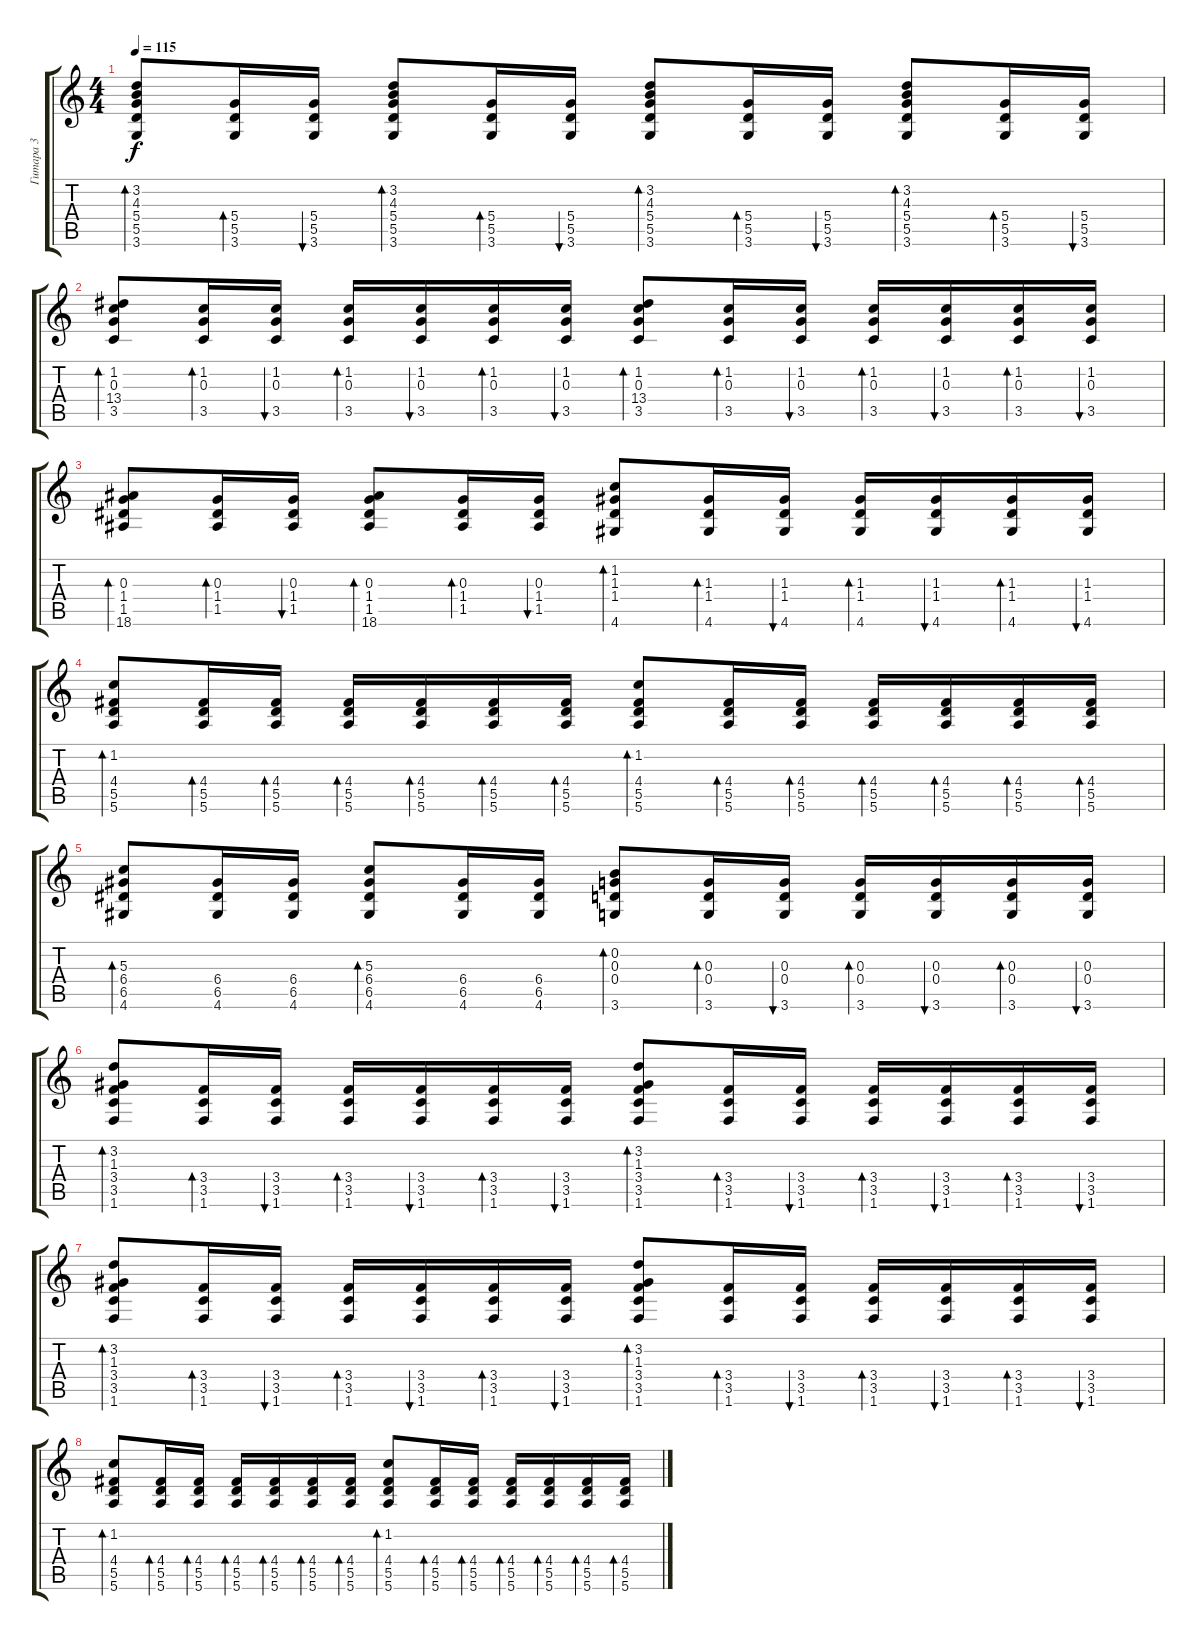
\track ("Гитара 3" "Гитара 3") {instrument acousticguitarsteel}
\staff {score tabs}
\tuning (E4 B3 G3 D3 A2 E2) {hide}
\ts (4 4)
\tempo 115
\clef g2
\ks c
(3.2 4.3 5.4 5.5 3.6).8{bd 60 dy f} (5.4 5.5 3.6).16{bd 60} (5.4 5.5 3.6).16{bu 60} (3.2 4.3 5.4 5.5 3.6).8{bd 60} (5.4 5.5 3.6).16{bd 60} (5.4 5.5 3.6).16{bu 60} (3.2 4.3 5.4 5.5 3.6).8{bd 60} (5.4 5.5 3.6).16{bd 60} (5.4 5.5 3.6).16{bu 60} (3.2 4.3 5.4 5.5 3.6).8{bd 60} (5.4 5.5 3.6).16{bd 60} (5.4 5.5 3.6).16{bu 60} |
(1.2 0.3 13.4 3.5).8{bd 60} (1.2 0.3 3.5).16{bd 60} (1.2 0.3 3.5).16{bu 60} (1.2 0.3 3.5).16{bd 60} (1.2 0.3 3.5).16{bu 60} (1.2 0.3 3.5).16{bd 60} (1.2 0.3 3.5).16{bu 60} (1.2 0.3 13.4 3.5).8{bd 60} (1.2 0.3 3.5).16{bd 60} (1.2 0.3 3.5).16{bu 60} (1.2 0.3 3.5).16{bd 60} (1.2 0.3 3.5).16{bu 60} (1.2 0.3 3.5).16{bd 60} (1.2 0.3 3.5).16{bu 60} |
(0.3 1.4 1.5 18.6).8{bd 60} (0.3 1.4 1.5).16{bd 60} (0.3 1.4 1.5).16{bu 60} (0.3 1.4 1.5 18.6).8{bd 60} (0.3 1.4 1.5).16{bd 60} (0.3 1.4 1.5).16{bu 60} (1.2 1.3 1.4 4.6).8{bd 60} (1.3 1.4 4.6).16{bd 60} (1.3 1.4 4.6).16{bu 60} (1.3 1.4 4.6).16{bd 60} (1.3 1.4 4.6).16{bu 60} (1.3 1.4 4.6).16{bd 60} (1.3 1.4 4.6).16{bu 60} |
(1.2 4.4 5.5 5.6).8{bd 60} (4.4 5.5 5.6).16{bd 60} (4.4 5.5 5.6).16{bd 60} (4.4 5.5 5.6).16{bd 60} (4.4 5.5 5.6).16{bd 60} (4.4 5.5 5.6).16{bd 60} (4.4 5.5 5.6).16{bd 60} (1.2 4.4 5.5 5.6).8{bd 60} (4.4 5.5 5.6).16{bd 60} (4.4 5.5 5.6).16{bd 60} (4.4 5.5 5.6).16{bd 60} (4.4 5.5 5.6).16{bd 60} (4.4 5.5 5.6).16{bd 60} (4.4 5.5 5.6).16{bd 60} |
(5.3 6.4 6.5 4.6).8{bd 60} (6.4 6.5 4.6).16 (6.4 6.5 4.6).16 (5.3 6.4 6.5 4.6).8{bd 60} (6.4 6.5 4.6).16 (6.4 6.5 4.6).16 (0.2 0.3 0.4 3.6).8{bd 60} (0.3 0.4 3.6).16{bd 60} (0.3 0.4 3.6).16{bu 60} (0.3 0.4 3.6).16{bd 60} (0.3 0.4 3.6).16{bu 60} (0.3 0.4 3.6).16{bd 60} (0.3 0.4 3.6).16{bu 60} |
(3.2 1.3 3.4 3.5 1.6).8{bd 60} (3.4 3.5 1.6).16{bd 60} (3.4 3.5 1.6).16{bu 60} (3.4 3.5 1.6).16{bd 60} (3.4 3.5 1.6).16{bu 60} (3.4 3.5 1.6).16{bd 60} (3.4 3.5 1.6).16{bu 60} (3.2 1.3 3.4 3.5 1.6).8{bd 60} (3.4 3.5 1.6).16{bd 60} (3.4 3.5 1.6).16{bu 60} (3.4 3.5 1.6).16{bd 60} (3.4 3.5 1.6).16{bu 60} (3.4 3.5 1.6).16{bd 60} (3.4 3.5 1.6).16{bu 60} |
(3.2 1.3 3.4 3.5 1.6).8{bd 60} (3.4 3.5 1.6).16{bd 60} (3.4 3.5 1.6).16{bu 60} (3.4 3.5 1.6).16{bd 60} (3.4 3.5 1.6).16{bu 60} (3.4 3.5 1.6).16{bd 60} (3.4 3.5 1.6).16{bu 60} (3.2 1.3 3.4 3.5 1.6).8{bd 60} (3.4 3.5 1.6).16{bd 60} (3.4 3.5 1.6).16{bu 60} (3.4 3.5 1.6).16{bd 60} (3.4 3.5 1.6).16{bu 60} (3.4 3.5 1.6).16{bd 60} (3.4 3.5 1.6).16{bu 60} |
(1.2 4.4 5.5 5.6).8{bd 60} (4.4 5.5 5.6).16{bd 60} (4.4 5.5 5.6).16{bd 60} (4.4 5.5 5.6).16{bd 60} (4.4 5.5 5.6).16{bd 60} (4.4 5.5 5.6).16{bd 60} (4.4 5.5 5.6).16{bd 60} (1.2 4.4 5.5 5.6).8{bd 60} (4.4 5.5 5.6).16{bd 60} (4.4 5.5 5.6).16{bd 60} (4.4 5.5 5.6).16{bd 60} (4.4 5.5 5.6).16{bd 60} (4.4 5.5 5.6).16{bd 60} (4.4 5.5 5.6).16{bd 60}
